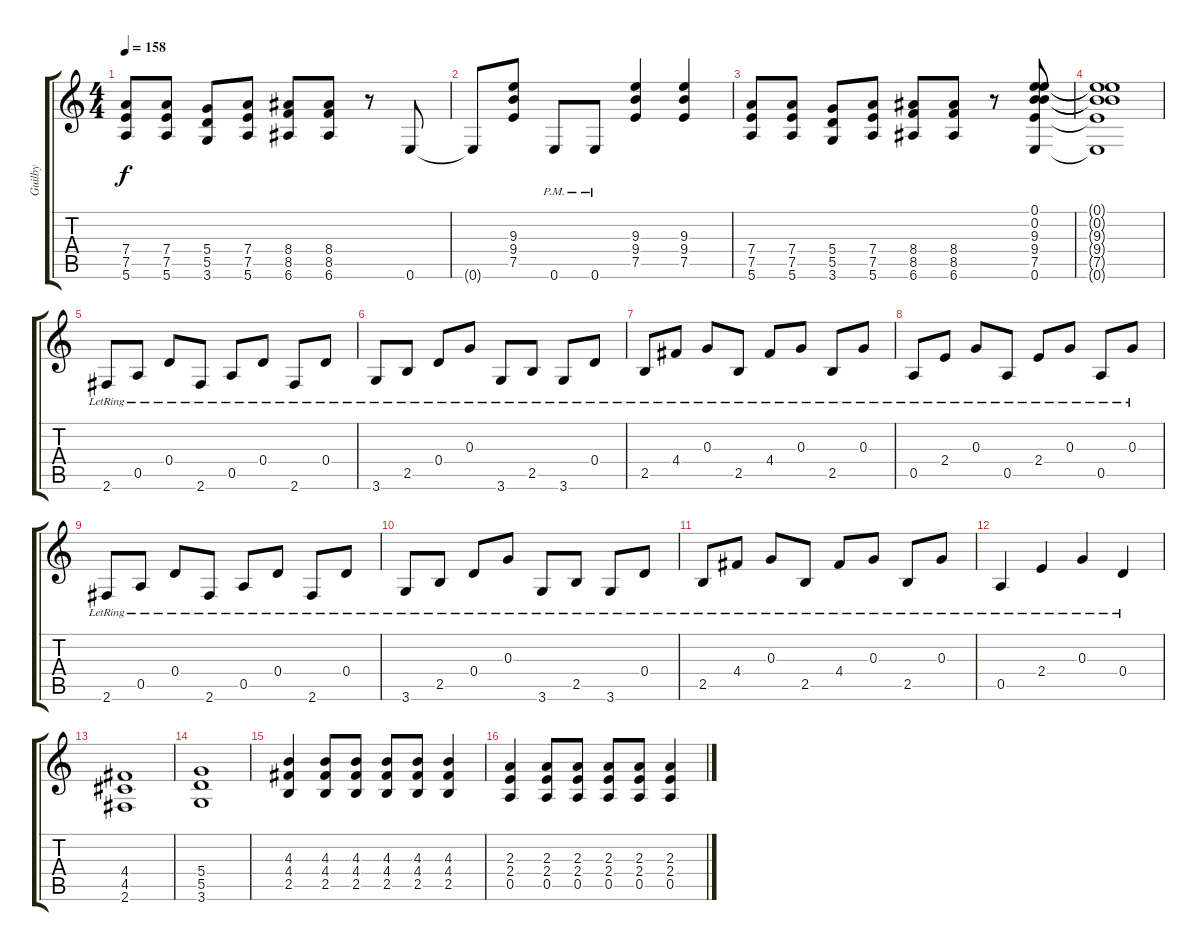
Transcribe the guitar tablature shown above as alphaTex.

\track ("Guilby" "Guilby") {instrument overdrivenguitar}
\staff {score tabs}
\tuning (E4 B3 G3 D3 A2 E2) {hide}
\ts (4 4)
\tempo 158
\clef g2
\ks c
(7.4 7.5 5.6).8{dy f} (7.4 7.5 5.6).8 (5.4 5.5 3.6).8 (7.4 7.5 5.6).8 (8.4 8.5 6.6).8 (8.4 8.5 6.6).8 r.8 0.6.8 |
0.6{t}.8 (9.3 9.4 7.5).8 0.6{pm}.8 0.6{pm}.8 (9.3 9.4 7.5).4 (9.3 9.4 7.5).4 |
(7.4 7.5 5.6).8 (7.4 7.5 5.6).8 (5.4 5.5 3.6).8 (7.4 7.5 5.6).8 (8.4 8.5 6.6).8 (8.4 8.5 6.6).8 r.8 (0.1 0.2 9.3 9.4 7.5 0.6).8 |
(0.1{t} 0.2{t} 9.3{t} 9.4{t} 7.5{t} 0.6{t}).1 |
2.6{lr}.8{instrument electricguitarclean} 0.5{lr}.8 0.4{lr}.8 2.6{lr}.8 0.5{lr}.8 0.4{lr}.8 2.6{lr}.8 0.4{lr}.8 |
3.6{lr}.8 2.5{lr}.8 0.4{lr}.8 0.3{lr}.8 3.6{lr}.8 2.5{lr}.8 3.6{lr}.8 0.4{lr}.8 |
2.5{lr}.8 4.4{lr}.8 0.3{lr}.8 2.5{lr}.8 4.4{lr}.8 0.3{lr}.8 2.5{lr}.8 0.3{lr}.8 |
0.5{lr}.8 2.4{lr}.8 0.3{lr}.8 0.5{lr}.8 2.4{lr}.8 0.3{lr}.8 0.5{lr}.8 0.3{lr}.8 |
2.6{lr}.8 0.5{lr}.8 0.4{lr}.8 2.6{lr}.8 0.5{lr}.8 0.4{lr}.8 2.6{lr}.8 0.4{lr}.8 |
3.6{lr}.8 2.5{lr}.8 0.4{lr}.8 0.3{lr}.8 3.6{lr}.8 2.5{lr}.8 3.6{lr}.8 0.4{lr}.8 |
2.5{lr}.8 4.4{lr}.8 0.3{lr}.8 2.5{lr}.8 4.4{lr}.8 0.3{lr}.8 2.5{lr}.8 0.3{lr}.8 |
0.5{lr}.4 2.4{lr}.4 0.3{lr}.4 0.4{lr}.4 |
(4.4 4.5 2.6).1{instrument overdrivenguitar} |
(5.4 5.5 3.6).1 |
(4.3 4.4 2.5).4 (4.3 4.4 2.5).8 (4.3 4.4 2.5).8 (4.3 4.4 2.5).8 (4.3 4.4 2.5).8 (4.3 4.4 2.5).4 |
(2.3 2.4 0.5).4 (2.3 2.4 0.5).8 (2.3 2.4 0.5).8 (2.3 2.4 0.5).8 (2.3 2.4 0.5).8 (2.3 2.4 0.5).4
